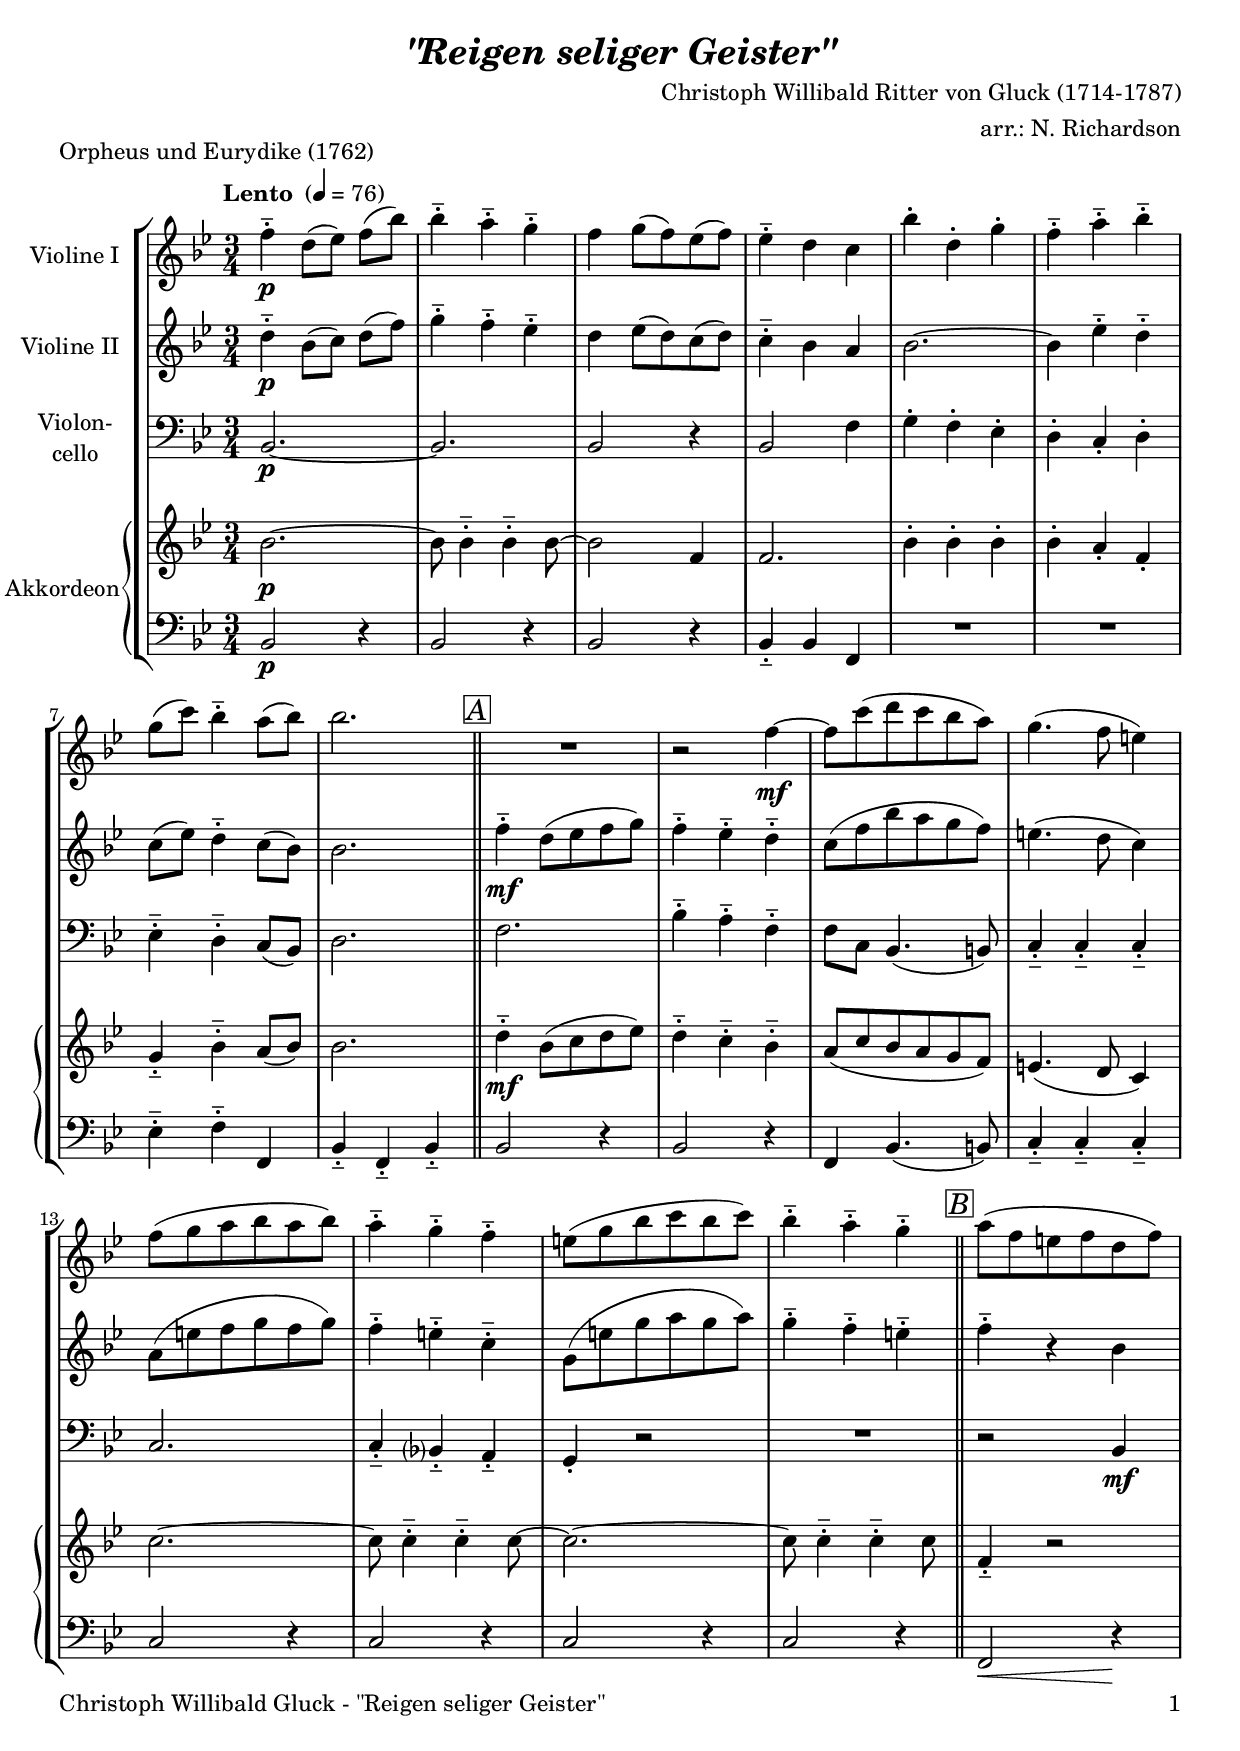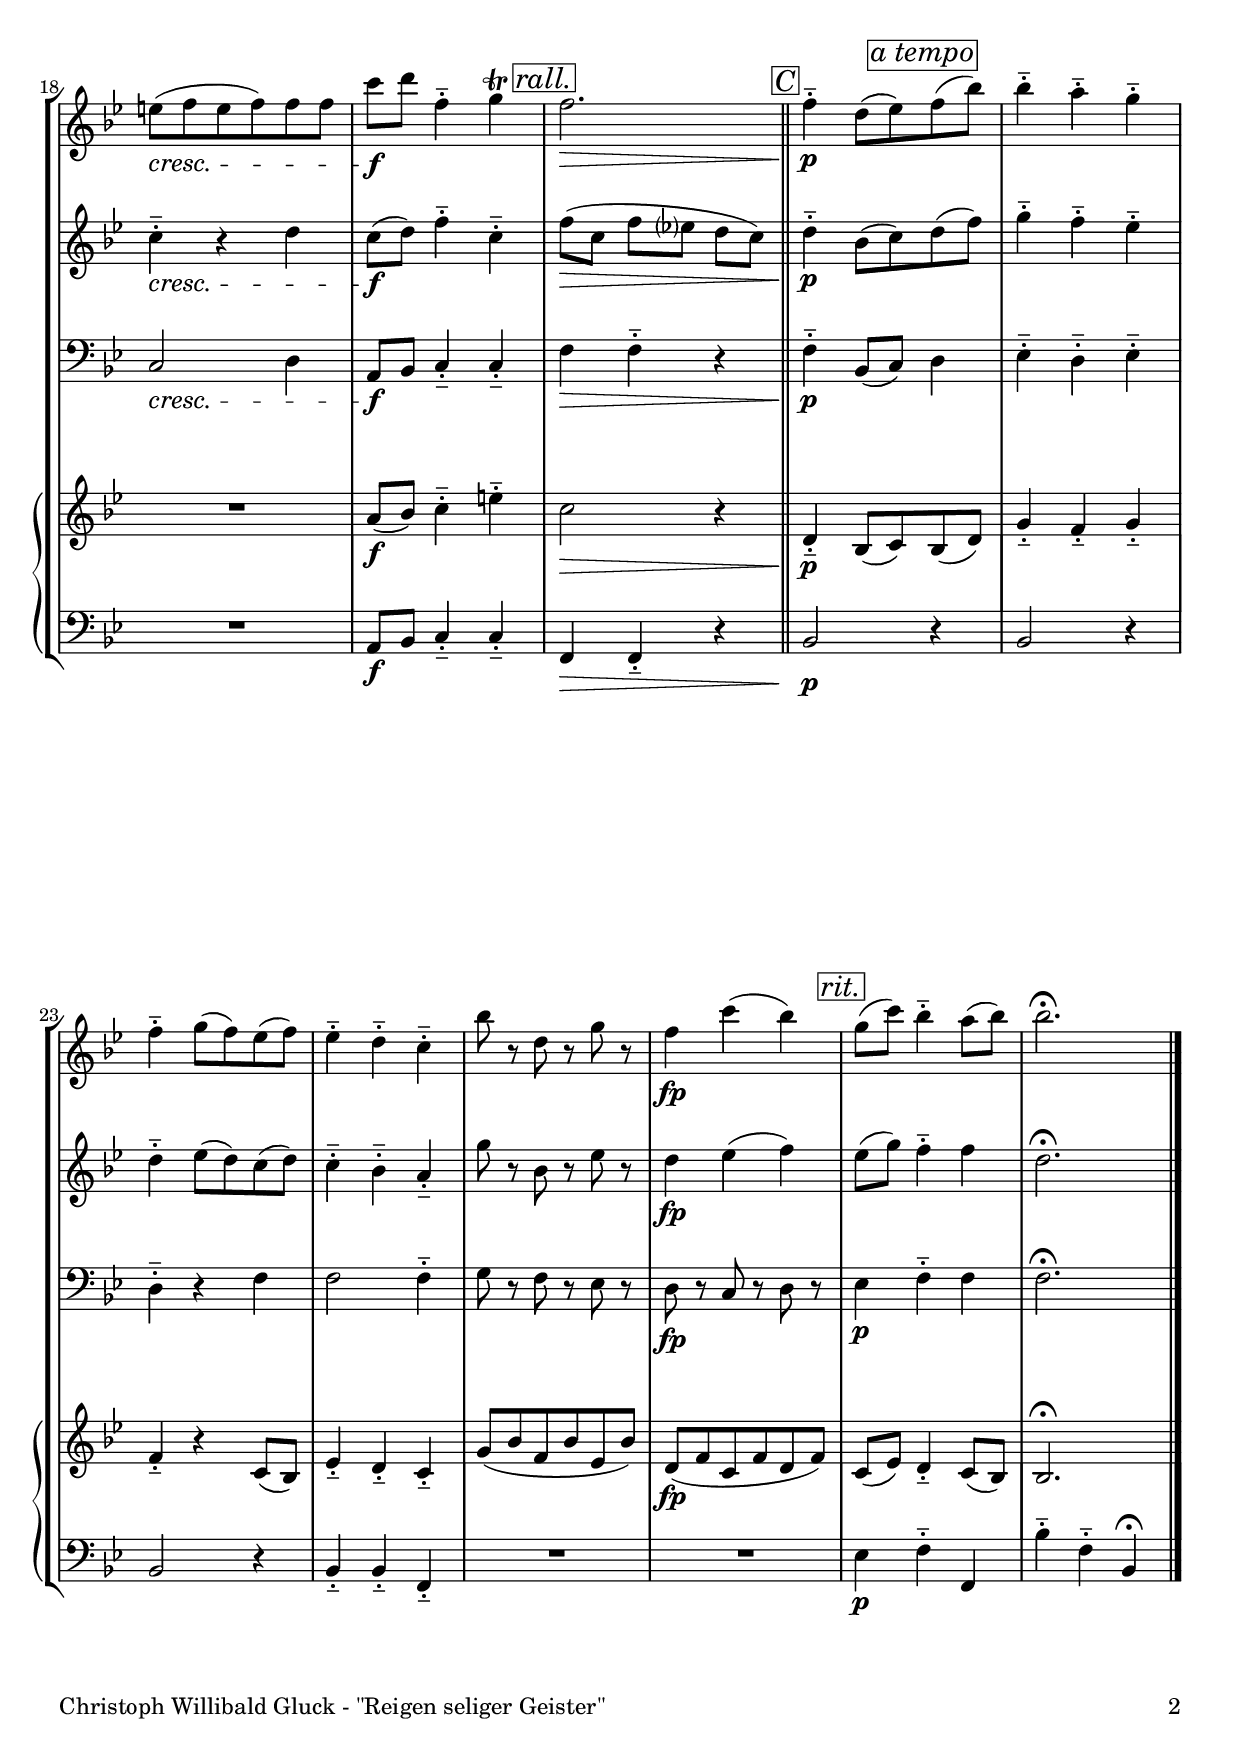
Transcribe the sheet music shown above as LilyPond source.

\version "2.24.3"
\include "deutsch.ly"

#(set-global-staff-size 20)

\header {
  title       = \markup \bold \italic "\"Reigen seliger Geister\""
  composer    = "Christoph Willibald Ritter von Gluck (1714-1787)"
  arranger    = "arr.: N. Richardson"
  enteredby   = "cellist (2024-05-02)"
  piece       = "Orpheus und Eurydike (1762)"
}

voiceconsts = {
  \key f \major
  \time 3/4
  \numericTimeSignature
  \compressEmptyMeasures
% Set default beaming for all staves
%  \set Timing.beamExceptions = #'()
%  \set Timing.baseMoment     = #(ly:make-moment 1 4)
%  \set Timing.beatStructure  = #'(1 1 2)
  \tempo "Lento " 4=76
}

mipz = "pizzicato strings"
mivl = "violin"
miba = "cello"
% mikl = "bright acoustic"
% mikl = "church organ"
mikl = "concertina"

arco = \markup \bold \italic "arco"
atem = \mark \markup \box \italic "a tempo"
pizz = \markup \bold \italic "pizz."
rall = \mark \markup \box \italic "rall."
rit  = \mark \markup \box \italic "rit."

boxa = { \bar "||" \mark \markup \box \italic "A" }
boxb = { \bar "||" \mark \markup \box \italic "B" }
boxc = { \bar "||" \mark \markup \box \italic "C" }
boxd = { \bar "||" \mark \markup \box \italic "D" }

va = \relative c'' {
  \voiceconsts

  c4---.\p a8([ b]) c( f)
  f4---. e---. d---.
  c d8( c) b( c)
  b4---. a g
  f'-. a,-. d-.
  c---. e---. f---.
  d8( g) f4---. e8( f)
  f2. \boxa

  R2.
  r2 c4~\mf
  c8 g'( a g f e)
  d4.( c8 h4)
  c8( d e f e f)
  e4---. d---. c---.
  h8( d f g f g)

  f4---. e---. d---. \boxb
  e8( c h c a c)
  h(\cresc c h c) c c
  g'\f a c,4---. d\trill \rall
  c2.\decr \boxc
  c4---.\p a8( b) \atem c( f)
  f4---. e---. d---.

  c---. d8( c) b( c)
  b4---. a---. g---.
  f'8 r a, r d r
  c4\fp g'( f) \rit
  d8( g) f4---. e8( f)
  f2.\fermata \bar "|."
}

vb = \relative c'' {
  \voiceconsts

  a4---.\p f8([ g]) a( c)
  d4---. c---. b---.
  a b8( a) g( a)
  g4---. f e
  f2.~
  f4 b---. a---.
  g8( b)  a4---. g8( f)
  f2. \boxa

  c'4---.\mf a8( b c d)
  c4---. b---. a---.
  g8( c f e d c)
  h4.( a8 g4)
  e8( h' c d c d)
  c4---. h---. g---.
  d8( h' d e d e)

  d4---. c---. h---. \boxb
  c---. r f,
  g---.\cresc r a
  g8(\f a) c4---. g---. \rall
  c8(\decr g c[ b?] a g) \boxc
  a4---.\p f8( g) \atem a( c)
  d4---. c---. b---.

  a---. b8( a) g( a)
  g4---. f---. e---.
  d'8 r f, r b r
  a4\fp b( c) \rit
  b8( d) c4---. c
  a2.\fermata \bar "|."
}

vc = \relative c, {
  \voiceconsts
  \clef "bass"

  f2.~\p
  f
  f2 r4
  f2 c'4
  d-. c-. b-.
  a-. g-. a-.
  b---. a---. g8( f)
  a2. \boxa

  c
  f4---. e---. c---.
  c8 g f4.( fis8)
  g4---. g---. g---.
  g2.
  g4---. f?---. e---.
  d-. r2

  R2. \boxb
  r2 f4\mf
  g2\cresc a4
  e8\f f g4---. g---. \rall
  c\decr c---. r \boxc
  c---.\p f,8( g) \atem a4
  b---. a---. b---.

  a---. r c
  c2 c4---.
  d8 r c r b r
  a\fp r g r a r \rit
  b4\p c---. c
  c2.\fermata \bar "|."
}

vd = \relative c' {
  \voiceconsts

  f2.~\p
  f8 f4---. f---. f8~
  f2 c4
  c2.
  f4-. f-. f-.
  f-. e-. c-.
  d---. f---. e8( f)
  f2. \boxa

  a4---.\mf f8( g a b)
  a4---. g---. f---.
  e8( g f e d c)
  h4.( a8 g4)
  g'2.~
  g8 g4---. g---. g8~
  g2.~

  g8 g4---. g---. g8 \boxb
  c,4---. r2
  R2.
  e8(\f f) g4---. h---. \rall
  g2\decr r4 \boxc
  a,---.\p f8( g) \atem f( a)

  d4---. c---. d---.

  c---. r g8( f)
  b4---. a---. g---.
  d'8( f c f b, f')
  a,(\fp c g c a c) \rit
  g( b) a4---. g8( f)
  f2.\fermata \bar "|."
}

ve = \relative c, {
  \voiceconsts
  \clef "bass"

  f2\p r4
  f2 r4
  f2 r4
  f---. f c
  R2.*2
  b'4---. c---. c,
  f---. c---. f---. \boxa

  f2 r4
  f2 r4
  c f4.( fis8)
  g4---. g---. g---.
  g2 r4
  g2 r4
  g2 r4

  g2 r4 \boxb
  c,2\< r4\!
  R2.
  e8\f f g4---. g---. \rall
  c,\decr c---. r \boxc
  f2\p \atem r4
  f2 r4

  f2 r4
  f---. f---. c---.
  R2.*2 \rit
  b'4\p c---. c,
  f'---. c---. f,\fermata \bar "|."
}


music = \new StaffGroup <<
  \new Staff {
    \set Staff.midiInstrument = \mivl
    \set Staff.instrumentName = \markup \center-column { "Violine I" }
    \transpose f b { \va }
  }

  \new Staff {
    \set Staff.midiInstrument = \mivl
    \set Staff.instrumentName = \markup \center-column { "Violine II" }
    \transpose f b { \vb }
  }

  \new Staff {
    \set Staff.midiInstrument = \miba
    \set Staff.instrumentName = \markup \center-column { "Violon-" "cello" }
    \transpose f b { \vc }
  }

  \new PianoStaff <<
    \set PianoStaff.midiInstrument = \mikl
    \set PianoStaff.instrumentName = \markup \center-column { "Akkordeon" }
    <<
      \new Staff {
	\transpose f b { \vd }
%	\transpose f b { << \vd \\ \ve >> }
      }
      
      %    \new Dynamics \vdy
      
      \new Staff {
	\transpose f b { \ve }
%	\transpose f b { << \vf \\ \vg >> }
      }
    >>  
  >>
>>

\book {
  \paper {
    print-page-number = ##t
    print-first-page-number = ##t
    ragged-last-bottom = ##f
    oddHeaderMarkup = \markup \null
    evenHeaderMarkup = \markup \null
    oddFooterMarkup = \markup {
      \fill-line {
        \if \should-print-page-number
        "Christoph Willibald Gluck - \"Reigen seliger Geister\"" \fromproperty #'page:page-number-string
      }
    }
    evenFooterMarkup = \oddFooterMarkup
  } \score {
    \music
    \layout {}
  }

  \score {
    \unfoldRepeats \music

    \midi {
      \context {
        \Score
      }
    }
  }
}
